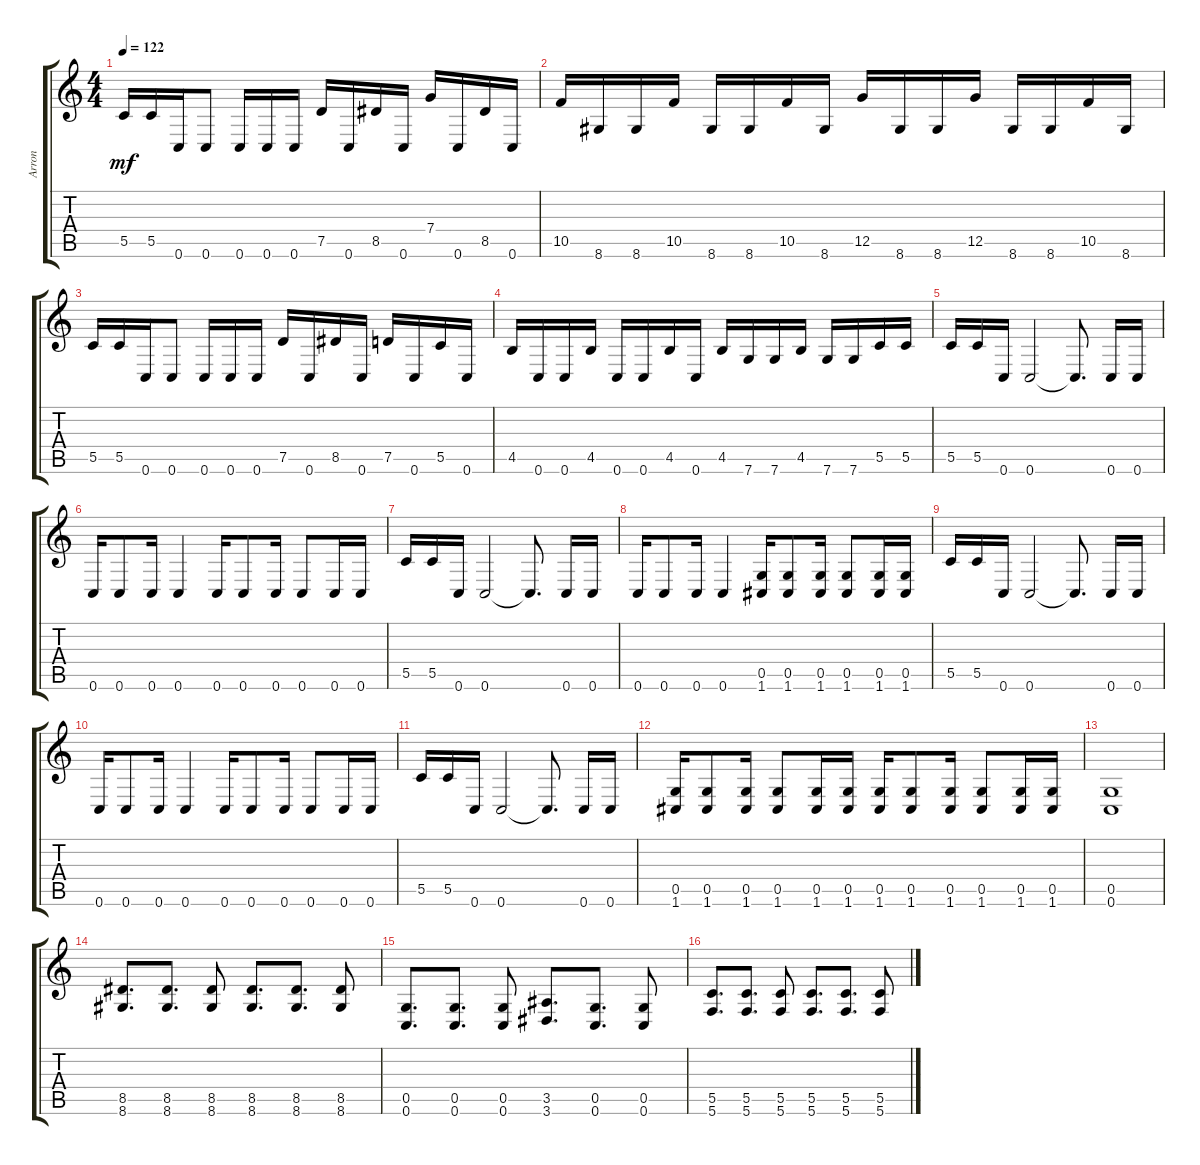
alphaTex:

\track ("Arron" "Arron") {instrument distortionguitar}
\staff {score tabs}
\tuning (D4 A3 F3 C3 G2 C2) {hide}
\ts (4 4)
\tempo 122
\clef g2
\ks c
5.5.16{dy mf} 5.5.16 0.6.16 0.6.8 0.6.16 0.6.16 0.6.16 7.5.16 0.6.16 8.5.16 0.6.16 7.4.16 0.6.16 8.5.16 0.6.16 |
10.5.16 8.6.16 8.6.16 10.5.16 8.6.16 8.6.16 10.5.16 8.6.16 12.5.16 8.6.16 8.6.16 12.5.16 8.6.16 8.6.16 10.5.16 8.6.16 |
5.5.16 5.5.16 0.6.16 0.6.8 0.6.16 0.6.16 0.6.16 7.5.16 0.6.16 8.5.16 0.6.16 7.5.16 0.6.16 5.5.16 0.6.16 |
4.5.16 0.6.16 0.6.16 4.5.16 0.6.16 0.6.16 4.5.16 0.6.16 4.5.16 7.6.16 7.6.16 4.5.16 7.6.16 7.6.16 5.5.16 5.5.16 |
5.5.16 5.5.16 0.6.16 0.6.2 0.6{t}.8{d} 0.6.16 0.6.16 |
0.6.16 0.6.8 0.6.16 0.6.4 0.6.16 0.6.8 0.6.16 0.6.8 0.6.16 0.6.16 |
5.5.16 5.5.16 0.6.16 0.6.2 0.6{t}.8{d} 0.6.16 0.6.16 |
0.6.16 0.6.8 0.6.16 0.6.4 (0.5 1.6).16 (0.5 1.6).8 (0.5 1.6).16 (0.5 1.6).8 (0.5 1.6).16 (0.5 1.6).16 |
5.5.16 5.5.16 0.6.16 0.6.2 0.6{t}.8{d} 0.6.16 0.6.16 |
0.6.16 0.6.8 0.6.16 0.6.4 0.6.16 0.6.8 0.6.16 0.6.8 0.6.16 0.6.16 |
5.5.16 5.5.16 0.6.16 0.6.2 0.6{t}.8{d} 0.6.16 0.6.16 |
(0.5 1.6).16 (0.5 1.6).8 (0.5 1.6).16 (0.5 1.6).8 (0.5 1.6).16 (0.5 1.6).16 (0.5 1.6).16 (0.5 1.6).8 (0.5 1.6).16 (0.5 1.6).8 (0.5 1.6).16 (0.5 1.6).16 |
(0.5 0.6).1 |
(8.5 8.6).8{d} (8.5 8.6).8{d} (8.5 8.6).8 (8.5 8.6).8{d} (8.5 8.6).8{d} (8.5 8.6).8 |
(0.5 0.6).8{d} (0.5 0.6).8{d} (0.5 0.6).8 (3.5 3.6).8{d} (0.5 0.6).8{d} (0.5 0.6).8 |
(5.5 5.6).8{d} (5.5 5.6).8{d} (5.5 5.6).8 (5.5 5.6).8{d} (5.5 5.6).8{d} (5.5 5.6).8
